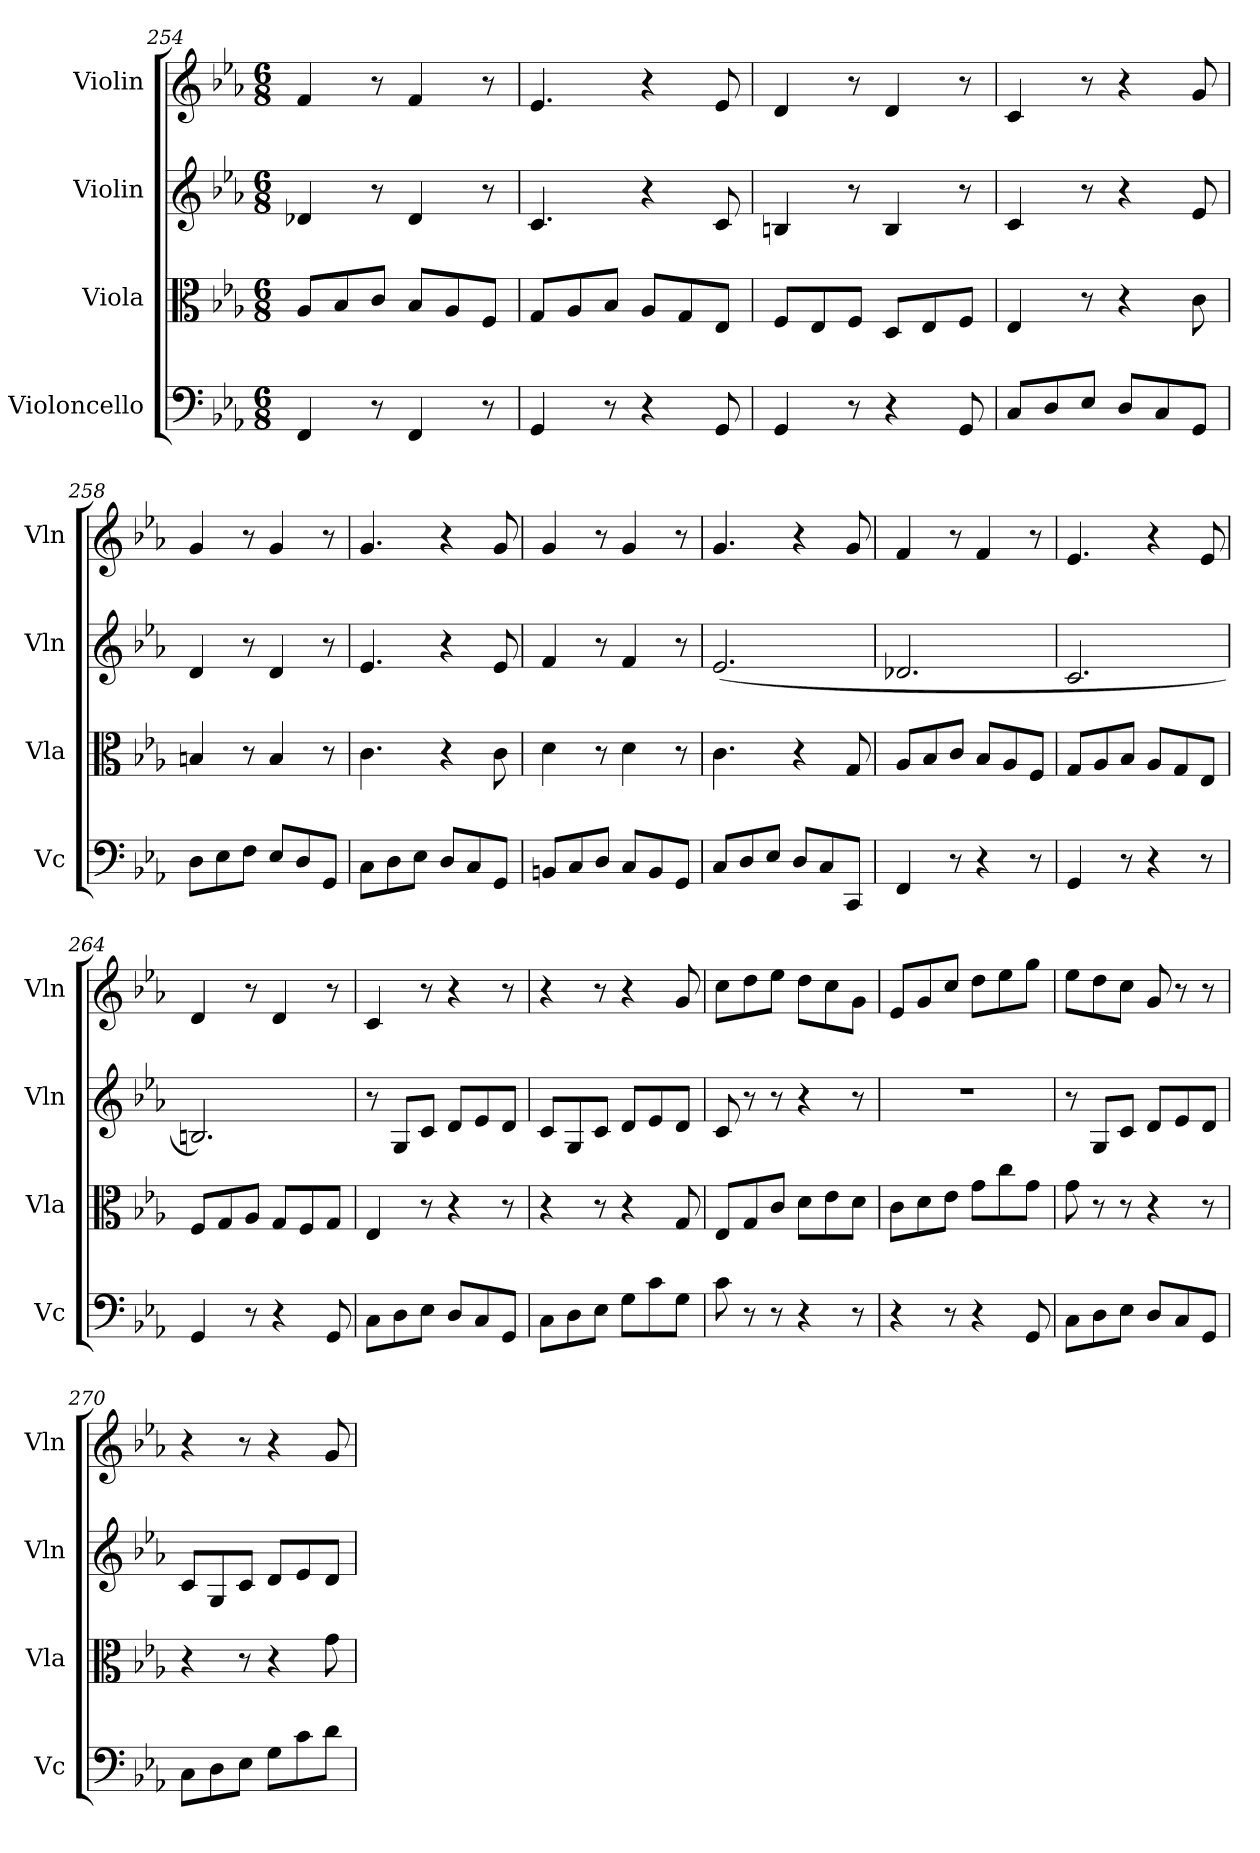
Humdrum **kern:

**kern	**kern	**kern	**kern
*part4	*part3	*part2	*part1
*staff4	*staff3	*staff2	*staff1
*I"Violoncello	*I"Viola	*I"Violin	*I"Violin
*I'Vc	*I'Vla	*I'Vln	*I'Vln
*clefF4	*clefC3	*clefG2	*clefG2
*k[b-e-a-]	*k[b-e-a-]	*k[b-e-a-]	*k[b-e-a-]
*M6/8	*M6/8	*M6/8	*M6/8
=254	=254	=254	=254
4FF/	8A-/L	4d-X/	4f/
.	8B-/	.	.
8r	8c/J	8r	8r
4FF/	8B-/L	4d-/	4f/
.	8A-/	.	.
8r	8F/J	8r	8r
=255	=255	=255	=255
4GG/	8G/L	4.c/	4.e-/
.	8A-/	.	.
8r	8B-/J	.	.
4r	8A-/L	4r	4r
.	8G/	.	.
8GG/	8E-/J	8c/	8e-/
=256	=256	=256	=256
4GG/	8F/L	4Bn/	4d/
.	8E-/	.	.
8r	8F/J	8r	8r
4r	8D/L	4B/	4d/
.	8E-/	.	.
8GG/	8F/J	8r	8r
=257	=257	=257	=257
8C/L	4E-/	4c/	4c/
8D/	.	.	.
8E-/J	8r	8r	8r
8D/L	4r	4r	4r
8C/	.	.	.
8GG/J	8c\	8e-/	8g/
=258	=258	=258	=258
8D\L	4Bn/	4d/	4g/
8E-\	.	.	.
8F\J	8r	8r	8r
8E-/L	4B/	4d/	4g/
8D/	.	.	.
8GG/J	8r	8r	8r
=259	=259	=259	=259
8C\L	4.c\	4.e-/	4.g/
8D\	.	.	.
8E-\J	.	.	.
8D/L	4r	4r	4r
8C/	.	.	.
8GG/J	8c\	8e-/	8g/
=260	=260	=260	=260
8BBn/L	4d\	4f/	4g/
8C/	.	.	.
8D/J	8r	8r	8r
8C/L	4d\	4f/	4g/
8BB/	.	.	.
8GG/J	8r	8r	8r
=261	=261	=261	=261
8C/L	4.c\	(2.e-/	4.g/
8D/	.	.	.
8E-/J	.	.	.
8D/L	4r	.	4r
8C/	.	.	.
8CC/J	8G/	.	8g/
!!LO:LB:g=z
=262	=262	=262	=262
4FF/	8A-/L	2.d-X/	4f/
.	8B-/	.	.
8r	8c/J	.	8r
4r	8B-/L	.	4f/
.	8A-/	.	.
8r	8F/J	.	8r
=263	=263	=263	=263
4GG/	8G/L	2.c/	4.e-/
.	8A-/	.	.
8r	8B-/J	.	.
4r	8A-/L	.	4r
.	8G/	.	.
8r	8E-/J	.	8e-/
=264	=264	=264	=264
4GG/	8F/L	2.Bn/)	4d/
.	8G/	.	.
8r	8A-/J	.	8r
4r	8G/L	.	4d/
.	8F/	.	.
8GG/	8G/J	.	8r
=265	=265	=265	=265
8C\L	4E-/	8r	4c/
8D\	.	8G/L	.
8E-\J	8r	8c/J	8r
8D/L	4r	8d/L	4r
8C/	.	8e-/	.
8GG/J	8r	8d/J	8r
=266	=266	=266	=266
8C\L	4r	8c/L	4r
8D\	.	8G/	.
8E-\J	8r	8c/J	8r
8G\L	4r	8d/L	4r
8c\	.	8e-/	.
8G\J	8G/	8d/J	8g/
=267	=267	=267	=267
8c\	8E-/L	8c/	8cc\L
8r	8G/	8r	8dd\
8r	8c/J	8r	8ee-\J
4r	8d\L	4r	8dd\L
.	8e-\	.	8cc\
8r	8d\J	8r	8g\J
=268	=268	=268	=268
4r	8c\L	2.r	8e-/L
.	8d\	.	8g/
8r	8e-\J	.	8cc/J
4r	8g\L	.	8dd\L
.	8cc\	.	8ee-\
8GG/	8g\J	.	8gg\J
=269	=269	=269	=269
8C\L	8g\	8r	8ee-\L
8D\	8r	8G/L	8dd\
8E-\J	8r	8c/J	8cc\J
8D/L	4r	8d/L	8g/
8C/	.	8e-/	8r
8GG/J	8r	8d/J	8r
=270	=270	=270	=270
8C\L	4r	8c/L	4r
8D\	.	8G/	.
8E-\J	8r	8c/J	8r
8G\L	4r	8d/L	4r
8c\	.	8e-/	.
8d\J	8g\	8d/J	8g/
=	=	=	=
*-	*-	*-	*-
